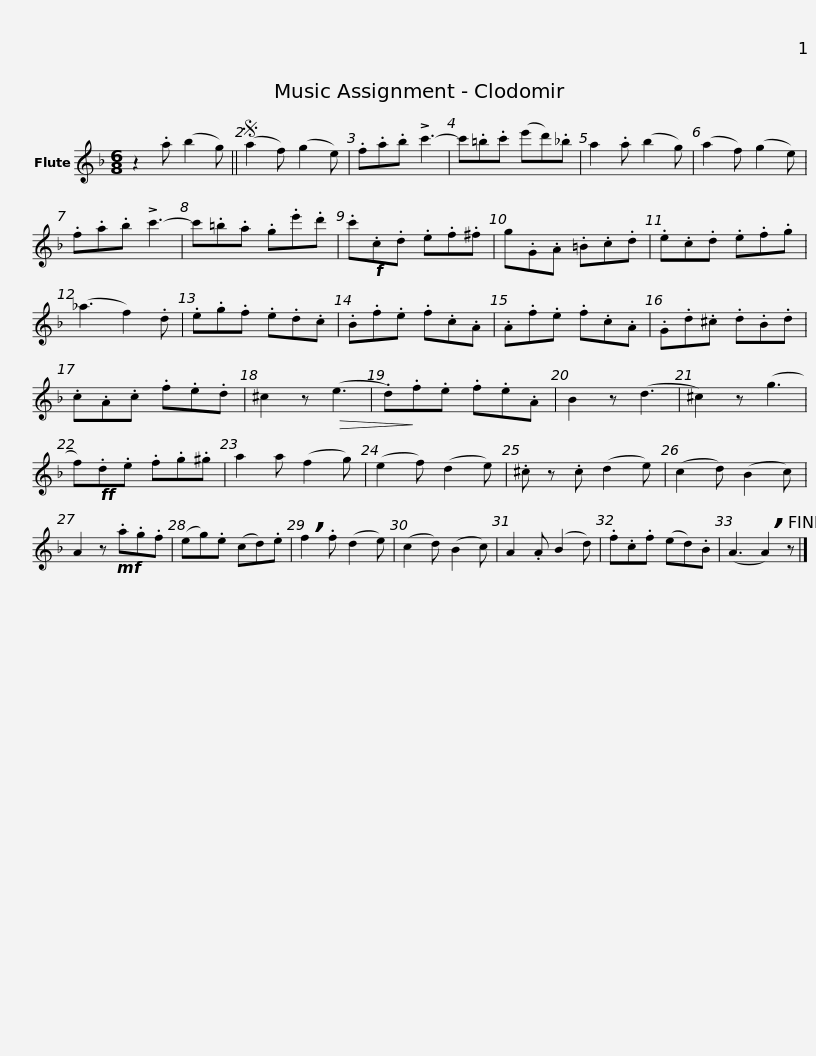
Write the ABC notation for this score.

X:1
L:1/8
M:6/8
I:linebreak $
K:F
V:1 treble
V:1
 z2 .a (b2 g) ||S (a2 f) (g2 e) | .f.a.b !>!c'3- | c'.=b.c' (e'd')._b | a2 .a (b2 g) | %5
 (a2 f) (g2 e) | .f.a.b !>!c'3- |$ c'.=b.a .g.e'.d' | .c'!f!.c.d .e.f.^f | g.G.A .=B.c.d | %10
 .e.c.d .e.f.g | (_a3 f2) .d | .e.g.f .e.d.c | .B.f.e .f.c.A |$ .A.f.e .f.c.A | %15
 .G.d.^c .d.B.d | .c.A.c .f.e.d | ^c2 z!>(! (e3 | .d)!>)!.f.e .f.e.A | B2 z (d3 | %20
 ^c2) z (g3 | f)!ff!.d.e .f.g.^g | a2 a (f2 g) |$ (e2 f) (d2 e) | .^c z .c (d2 e) | %25
 (c2 d) (B2 c) | A2 z!mf! .a.g.f | (eg).e (cd).e | !breath!f2 .f (d2 e) | (c2 d) (B2 c) | %30
 A2 .A (B2 d) | .f.c.f (ed).B |$ (A3 !breath!A2) z!fine! |] %33
